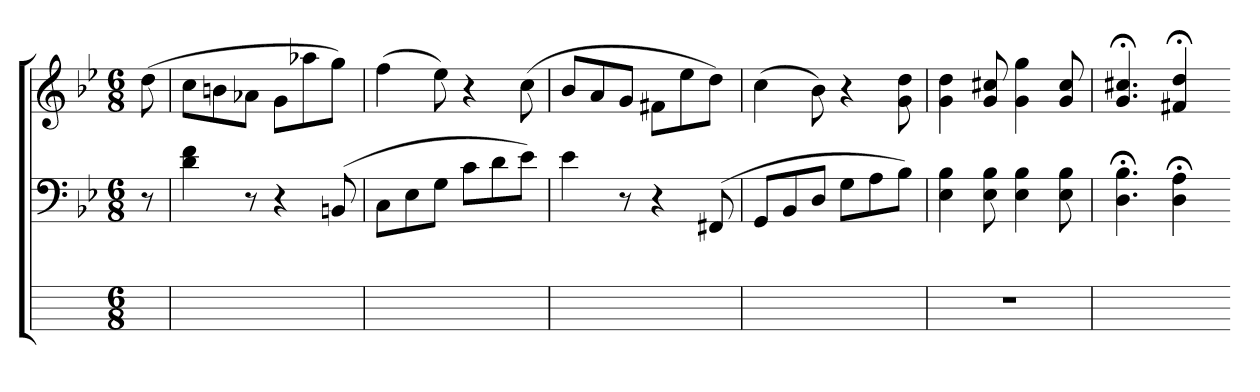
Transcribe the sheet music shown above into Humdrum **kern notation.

**kern	**kern	**kern
*part3	*part2	*part1
*staff3	*staff2	*staff1
*	*clefF4	*clefG2
*	*k[b-e-]	*k[b-e-]
*	*g:	*g:
*M6/8	*M6/8	*M6/8
=	=	=
8ryy	8r	(8dd
=	=	=
2.ryy	4d 4f	8ccL
.	.	8bn
.	8r	8a-XJ
.	4r	8gL
.	.	8aa-X
.	(8BBn	8ggJ)
=	=	=
2.ryy	8CL	(4ff
.	8E-	.
.	8GJ	8ee-)
.	8cL	4r
.	8d	.
.	8e-J)	(8cc
=	=	=
2.ryy	4e-	8b-L
.	.	8a
.	8r	8gJ
.	4r	8f#XL
.	.	8ee-
.	(8FF#X	8ddJ)
=	=	=
2.ryy	8GGL	(4cc
.	8BB-	.
.	8DJ	8b-)
.	8GL	4r
.	8A	.
.	8B-J)	8g 8dd
=	=	=
2.r	4E- 4B-	4g 4dd
.	8E- 8B-	8g 8cc#X
.	4E- 4B-	4g 4gg
.	8E- 8B-	8g 8cc#
=	=	=
2ryy	4.D;< 4.B-;<	4.g;< 4.cc#X;<
.	4D;< 4A;<	4f#X;< 4dd;<
8ryy	.	.
=-	=-	=-
*-	*-	*-
